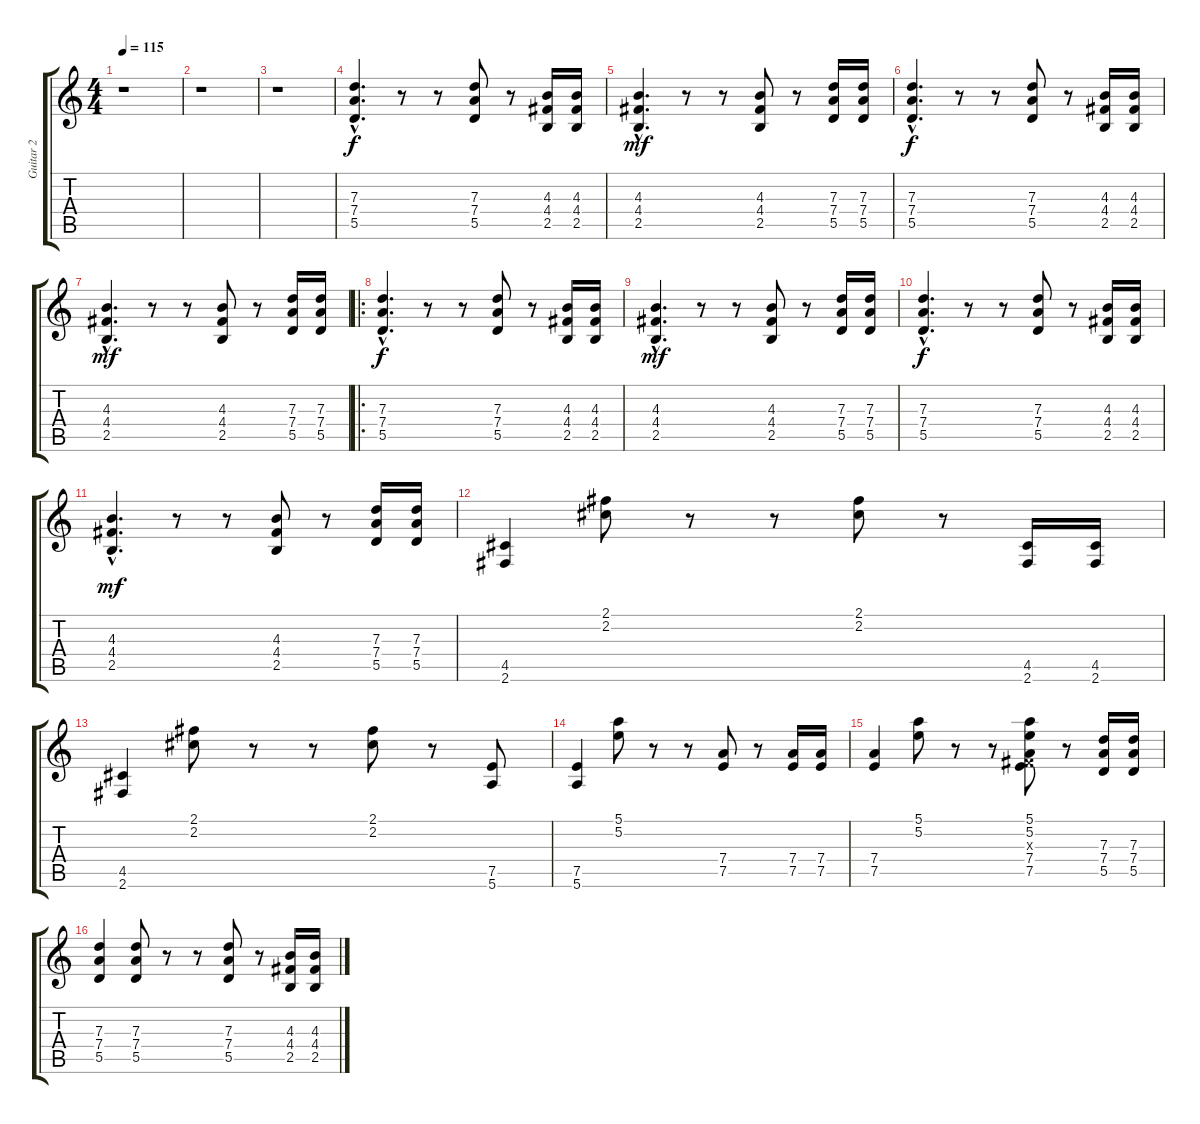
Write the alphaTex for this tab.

\track ("Guitar 2" "Guitar 2") {instrument acousticguitarsteel}
\staff {score tabs}
\tuning (E4 B3 G3 D3 A2 E2) {hide}
\ts (4 4)
\tempo 115
\clef g2
\ks c
r.1{dy f instrument acousticguitarsteel} |
r.1 |
r.1 |
(7.3{hac} 7.4{hac} 5.5{hac}).4{d} r.8 r.8 (7.3 7.4 5.5).8 r.8 (4.3 4.4 2.5).16 (4.3 4.4 2.5).16 |
(4.3{hac} 4.4{hac} 2.5{hac}).4{d dy mf} r.8 r.8 (4.3 4.4 2.5).8 r.8 (7.3 7.4 5.5).16 (7.3 7.4 5.5).16 |
(7.3{hac} 7.4{hac} 5.5{hac}).4{d dy f} r.8 r.8 (7.3 7.4 5.5).8 r.8 (4.3 4.4 2.5).16 (4.3 4.4 2.5).16 |
(4.3{hac} 4.4{hac} 2.5{hac}).4{d dy mf} r.8 r.8 (4.3 4.4 2.5).8 r.8 (7.3 7.4 5.5).16 (7.3 7.4 5.5).16 |
\ro
(7.3{hac} 7.4{hac} 5.5{hac}).4{d dy f} r.8 r.8 (7.3 7.4 5.5).8 r.8 (4.3 4.4 2.5).16 (4.3 4.4 2.5).16 |
(4.3{hac} 4.4{hac} 2.5{hac}).4{d dy mf} r.8 r.8 (4.3 4.4 2.5).8 r.8 (7.3 7.4 5.5).16 (7.3 7.4 5.5).16 |
(7.3{hac} 7.4{hac} 5.5{hac}).4{d dy f} r.8 r.8 (7.3 7.4 5.5).8 r.8 (4.3 4.4 2.5).16 (4.3 4.4 2.5).16 |
(4.3{hac} 4.4{hac} 2.5{hac}).4{d dy mf} r.8 r.8 (4.3 4.4 2.5).8 r.8 (7.3 7.4 5.5).16 (7.3 7.4 5.5).16 |
(4.5 2.6).4 (2.1 2.2).8 r.8 r.8 (2.1 2.2).8 r.8 (4.5 2.6).16 (4.5 2.6).16 |
(4.5 2.6).4 (2.1 2.2).8 r.8 r.8 (2.1 2.2).8 r.8 (7.5 5.6).8 |
(7.5 5.6).4 (5.1 5.2).8 r.8 r.8 (7.4 7.5).8 r.8 (7.4 7.5).16 (7.4 7.5).16 |
(7.4 7.5).4 (5.1 5.2).8 r.8 r.8 (5.1 5.2 -1.3{x} 7.4 7.5).8 r.8 (7.3 7.4 5.5).16 (7.3 7.4 5.5).16 |
(7.3 7.4 5.5).4 (7.3 7.4 5.5).8 r.8 r.8 (7.3 7.4 5.5).8 r.8 (4.3 4.4 2.5).16 (4.3 4.4 2.5).16
